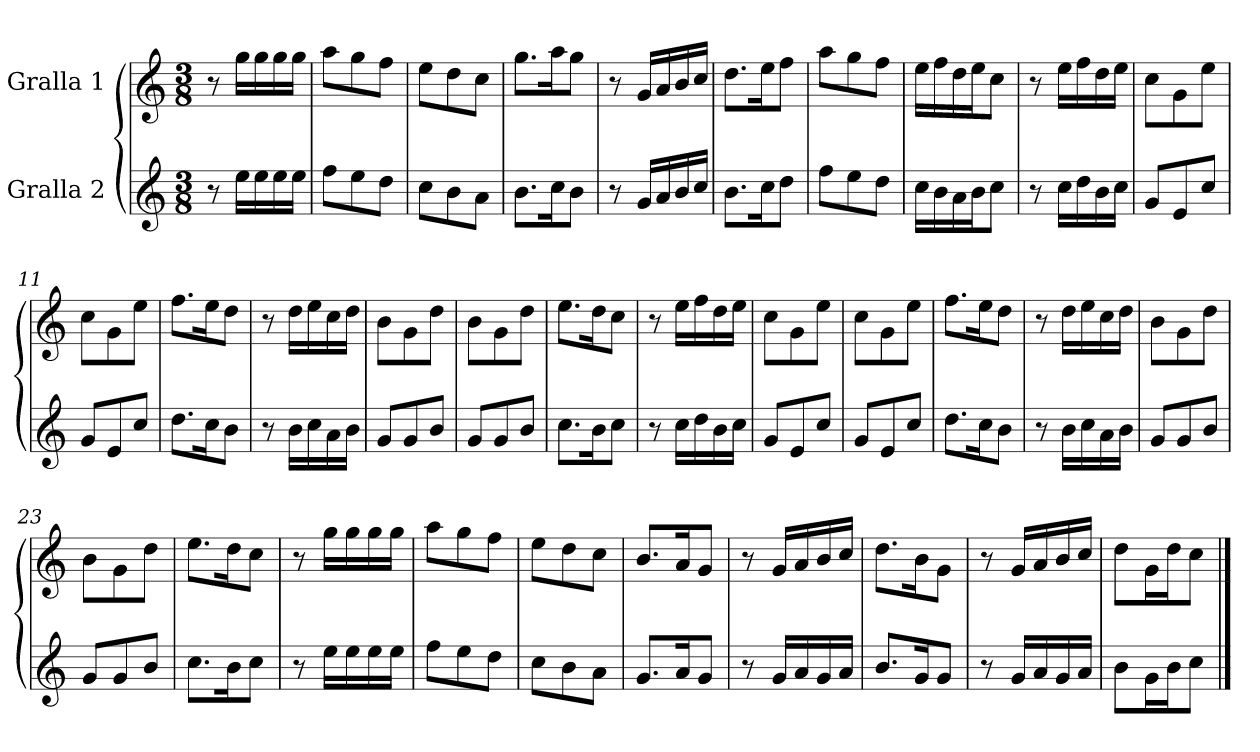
**kern	**kern
*part2	*part1
*staff2	*staff1
*I"Gralla 2	*I"Gralla 1
*clefG2	*clefG2
*k[]	*k[]
*M3/8	*M3/8
=1	=1
8r	8r
16ee\LL	16gg\LL
16ee\	16gg\
16ee\	16gg\
16ee\JJ	16gg\JJ
=2	=2
8ff\L	8aa\L
8ee\	8gg\
8dd\J	8ff\J
=3	=3
8cc\L	8ee\L
8b\	8dd\
8a\J	8cc\J
=4	=4
8.b\L	8.gg\L
16cc\K	16aa\K
8b\J	8gg\J
=5	=5
8r	8r
16g/LL	16g/LL
16a/	16a/
16b/	16b/
16cc/JJ	16cc/JJ
=6	=6
8.b\L	8.dd\L
16cc\K	16ee\K
8dd\J	8ff\J
=7	=7
8ff\L	8aa\L
8ee\	8gg\
8dd\J	8ff\J
=8	=8
16cc\LL	16ee\LL
16b\	16ff\
16a\	16dd\
16b\J	16ee\J
8cc\J	8cc\J
=9	=9
8r	8r
16cc\LL	16ee\LL
16dd\	16ff\
16b\	16dd\
16cc\JJ	16ee\JJ
=10	=10
8g/L	8cc\L
8e/	8g\
8cc/J	8ee\J
=11	=11
8g/L	8cc\L
8e/	8g\
8cc/J	8ee\J
=12	=12
8.dd\L	8.ff\L
16cc\K	16ee\K
8b\J	8dd\J
=13	=13
8r	8r
16b\LL	16dd\LL
16cc\	16ee\
16a\	16cc\
16b\JJ	16dd\JJ
=14	=14
8g/L	8b\L
8g/	8g\
8b/J	8dd\J
=15	=15
8g/L	8b\L
8g/	8g\
8b/J	8dd\J
=16	=16
8.cc\L	8.ee\L
16b\K	16dd\K
8cc\J	8cc\J
=17	=17
8r	8r
16cc\LL	16ee\LL
16dd\	16ff\
16b\	16dd\
16cc\JJ	16ee\JJ
=18	=18
8g/L	8cc\L
8e/	8g\
8cc/J	8ee\J
=19	=19
8g/L	8cc\L
8e/	8g\
8cc/J	8ee\J
=20	=20
8.dd\L	8.ff\L
16cc\K	16ee\K
8b\J	8dd\J
=21	=21
8r	8r
16b\LL	16dd\LL
16cc\	16ee\
16a\	16cc\
16b\JJ	16dd\JJ
=22	=22
8g/L	8b\L
8g/	8g\
8b/J	8dd\J
=23	=23
8g/L	8b\L
8g/	8g\
8b/J	8dd\J
=24	=24
8.cc\L	8.ee\L
16b\K	16dd\K
8cc\J	8cc\J
=25	=25
8r	8r
16ee\LL	16gg\LL
16ee\	16gg\
16ee\	16gg\
16ee\JJ	16gg\JJ
=26	=26
8ff\L	8aa\L
8ee\	8gg\
8dd\J	8ff\J
=27	=27
8cc\L	8ee\L
8b\	8dd\
8a\J	8cc\J
=28	=28
8.g/L	8.b/L
16a/K	16a/K
8g/J	8g/J
=29	=29
8r	8r
16g/LL	16g/LL
16a/	16a/
16g/	16b/
16a/JJ	16cc/JJ
=30	=30
8.b/L	8.dd\L
16g/K	16b\K
8g/J	8g\J
=31	=31
8r	8r
16g/LL	16g/LL
16a/	16a/
16g/	16b/
16a/JJ	16cc/JJ
=32	=32
8b\L	8dd\L
16g\L	16g\L
16b\J	16dd\J
8cc\J	8cc\J
==	==
*-	*-
